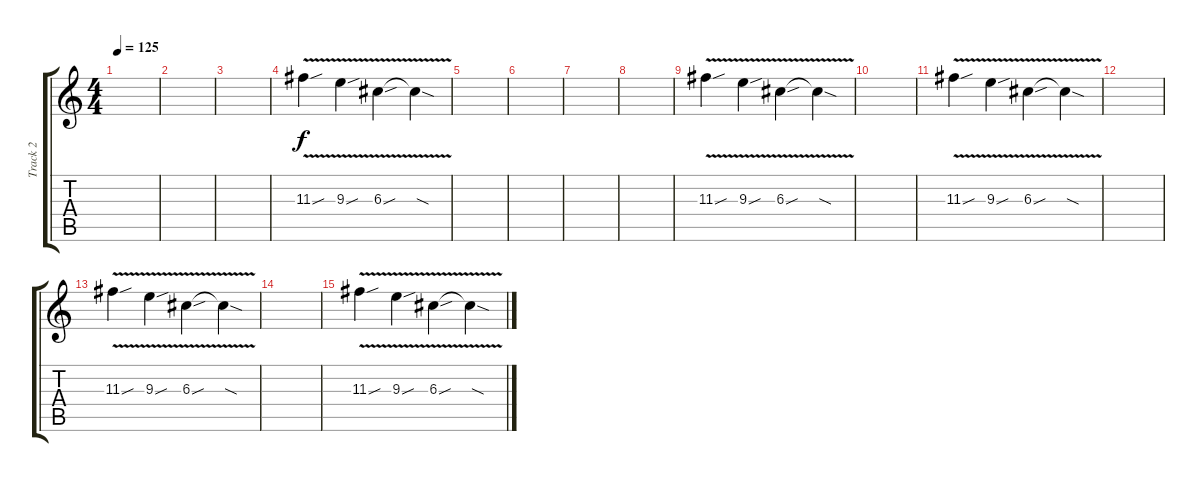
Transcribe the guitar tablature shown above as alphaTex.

\track ("Track 2" "Track 2") {instrument overdrivenguitar}
\staff {score tabs}
\tuning (E4 B3 G3 D3 A2 E2) {hide}
\ts (4 4)
\tempo 125
\clef g2
\ks c
|
|
|
11.3{v sou}.4 9.3{v sou}.4 6.3{v sou}.4 6.3{v sod t}.4 |
|
|
|
|
11.3{v sou}.4 9.3{v sou}.4 6.3{v sou}.4 6.3{v sod t}.4 |
|
11.3{v sou}.4 9.3{v sou}.4 6.3{v sou}.4 6.3{v sod t}.4 |
|
11.3{v sou}.4 9.3{v sou}.4 6.3{v sou}.4 6.3{v sod t}.4 |
|
11.3{v sou}.4 9.3{v sou}.4 6.3{v sou}.4 6.3{v sod t}.4
